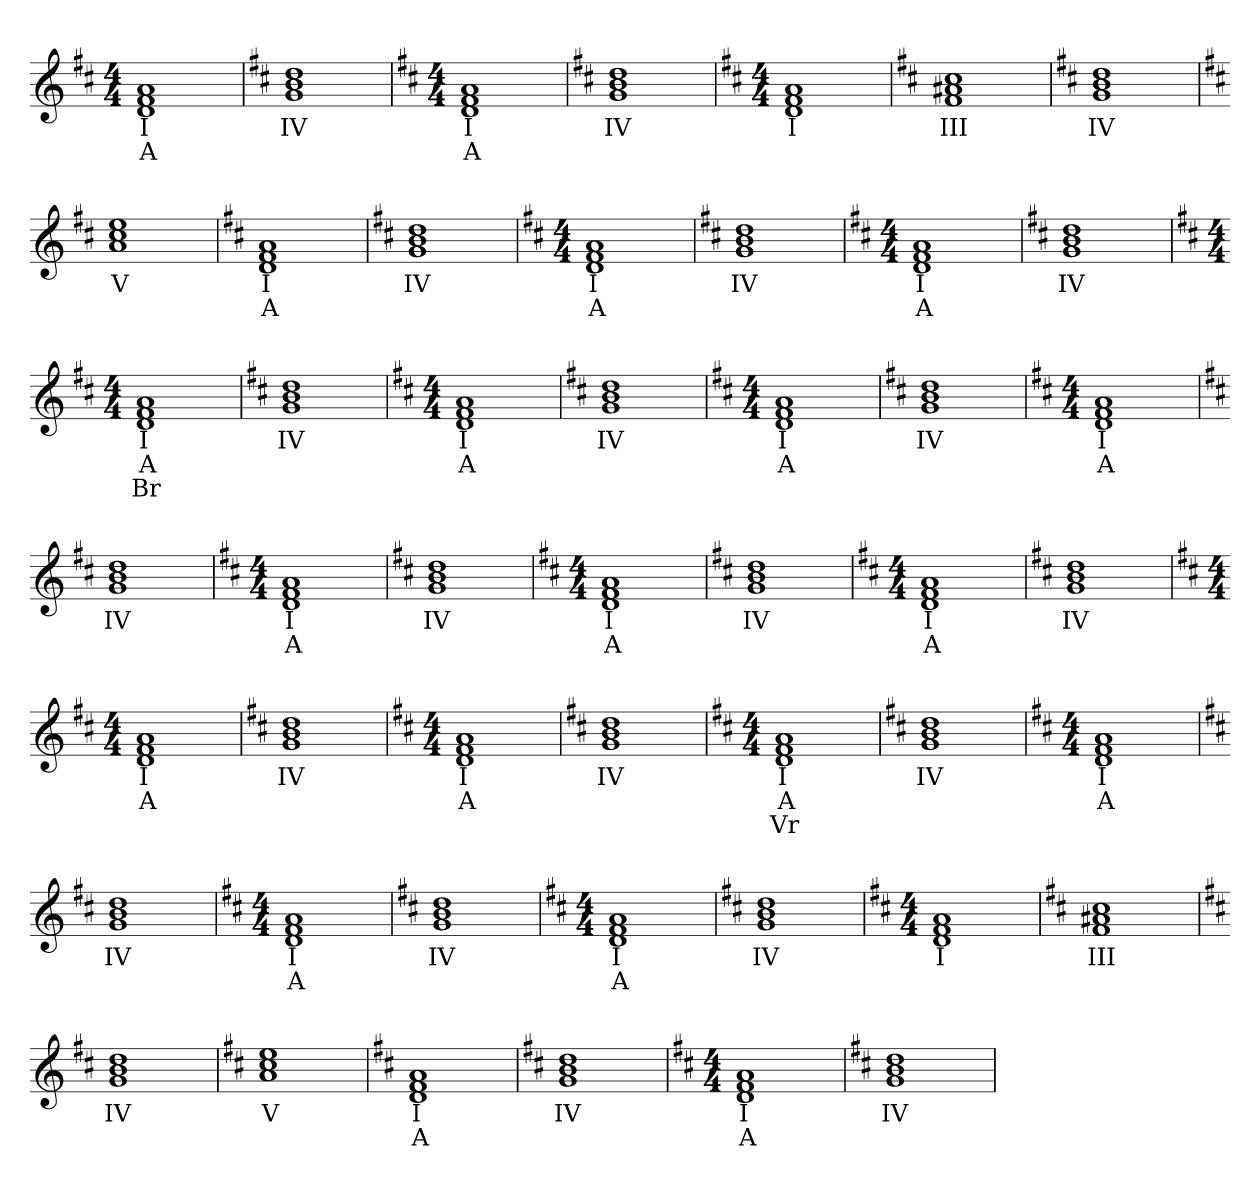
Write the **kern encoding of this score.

**kern	**text	**text	**text
*part1	*part1	*part1	*part1
*staff1	*staff1	*staff1	*staff1
*k[f#c#]	*	*	*
*D:	*	*	*
*M4/4	*	*	*
=	=	=	=
1d 1f# 1a	I	A	.
=	=	=	=
*k[f#c#]	*	*	*
*D:	*	*	*
1g 1b 1dd	IV	.	.
=	=	=	=
*k[f#c#]	*	*	*
*D:	*	*	*
*M4/4	*	*	*
1d 1f# 1a	I	A	.
=	=	=	=
*k[f#c#]	*	*	*
*D:	*	*	*
1g 1b 1dd	IV	.	.
=	=	=	=
*k[f#c#]	*	*	*
*D:	*	*	*
*M4/4	*	*	*
1d 1f# 1a	I	.	.
=	=	=	=
*k[f#c#]	*	*	*
*D:	*	*	*
1f# 1a#X 1cc#	III	.	.
=	=	=	=
*k[f#c#]	*	*	*
*D:	*	*	*
1g 1b 1dd	IV	.	.
=	=	=	=
*k[f#c#]	*	*	*
*D:	*	*	*
1a 1cc# 1ee	V	.	.
=	=	=	=
*k[f#c#]	*	*	*
*D:	*	*	*
1d 1f# 1a	I	A	.
=	=	=	=
*k[f#c#]	*	*	*
*D:	*	*	*
1g 1b 1dd	IV	.	.
=	=	=	=
*k[f#c#]	*	*	*
*D:	*	*	*
*M4/4	*	*	*
1d 1f# 1a	I	A	.
=	=	=	=
*k[f#c#]	*	*	*
*D:	*	*	*
1g 1b 1dd	IV	.	.
=	=	=	=
*k[f#c#]	*	*	*
*D:	*	*	*
*M4/4	*	*	*
1d 1f# 1a	I	A	.
=	=	=	=
*k[f#c#]	*	*	*
*D:	*	*	*
1g 1b 1dd	IV	.	.
=	=	=	=
*k[f#c#]	*	*	*
*D:	*	*	*
*M4/4	*	*	*
1d 1f# 1a	I	A	Br
=	=	=	=
*k[f#c#]	*	*	*
*D:	*	*	*
1g 1b 1dd	IV	.	.
=	=	=	=
*k[f#c#]	*	*	*
*D:	*	*	*
*M4/4	*	*	*
1d 1f# 1a	I	A	.
=	=	=	=
*k[f#c#]	*	*	*
*D:	*	*	*
1g 1b 1dd	IV	.	.
=	=	=	=
*k[f#c#]	*	*	*
*D:	*	*	*
*M4/4	*	*	*
1d 1f# 1a	I	A	.
=	=	=	=
*k[f#c#]	*	*	*
*D:	*	*	*
1g 1b 1dd	IV	.	.
=	=	=	=
*k[f#c#]	*	*	*
*D:	*	*	*
*M4/4	*	*	*
1d 1f# 1a	I	A	.
=	=	=	=
*k[f#c#]	*	*	*
*D:	*	*	*
1g 1b 1dd	IV	.	.
=	=	=	=
*k[f#c#]	*	*	*
*D:	*	*	*
*M4/4	*	*	*
1d 1f# 1a	I	A	.
=	=	=	=
*k[f#c#]	*	*	*
*D:	*	*	*
1g 1b 1dd	IV	.	.
=	=	=	=
*k[f#c#]	*	*	*
*D:	*	*	*
*M4/4	*	*	*
1d 1f# 1a	I	A	.
=	=	=	=
*k[f#c#]	*	*	*
*D:	*	*	*
1g 1b 1dd	IV	.	.
=	=	=	=
*k[f#c#]	*	*	*
*D:	*	*	*
*M4/4	*	*	*
1d 1f# 1a	I	A	.
=	=	=	=
*k[f#c#]	*	*	*
*D:	*	*	*
1g 1b 1dd	IV	.	.
=	=	=	=
*k[f#c#]	*	*	*
*D:	*	*	*
*M4/4	*	*	*
1d 1f# 1a	I	A	.
=	=	=	=
*k[f#c#]	*	*	*
*D:	*	*	*
1g 1b 1dd	IV	.	.
=	=	=	=
*k[f#c#]	*	*	*
*D:	*	*	*
*M4/4	*	*	*
1d 1f# 1a	I	A	.
=	=	=	=
*k[f#c#]	*	*	*
*D:	*	*	*
1g 1b 1dd	IV	.	.
=	=	=	=
*k[f#c#]	*	*	*
*D:	*	*	*
*M4/4	*	*	*
1d 1f# 1a	I	A	Vr
=	=	=	=
*k[f#c#]	*	*	*
*D:	*	*	*
1g 1b 1dd	IV	.	.
=	=	=	=
*k[f#c#]	*	*	*
*D:	*	*	*
*M4/4	*	*	*
1d 1f# 1a	I	A	.
=	=	=	=
*k[f#c#]	*	*	*
*D:	*	*	*
1g 1b 1dd	IV	.	.
=	=	=	=
*k[f#c#]	*	*	*
*D:	*	*	*
*M4/4	*	*	*
1d 1f# 1a	I	A	.
=	=	=	=
*k[f#c#]	*	*	*
*D:	*	*	*
1g 1b 1dd	IV	.	.
=	=	=	=
*k[f#c#]	*	*	*
*D:	*	*	*
*M4/4	*	*	*
1d 1f# 1a	I	A	.
=	=	=	=
*k[f#c#]	*	*	*
*D:	*	*	*
1g 1b 1dd	IV	.	.
=	=	=	=
*k[f#c#]	*	*	*
*D:	*	*	*
*M4/4	*	*	*
1d 1f# 1a	I	.	.
=	=	=	=
*k[f#c#]	*	*	*
*D:	*	*	*
1f# 1a#X 1cc#	III	.	.
=	=	=	=
*k[f#c#]	*	*	*
*D:	*	*	*
1g 1b 1dd	IV	.	.
=	=	=	=
*k[f#c#]	*	*	*
*D:	*	*	*
1a 1cc# 1ee	V	.	.
=	=	=	=
*k[f#c#]	*	*	*
*D:	*	*	*
1d 1f# 1a	I	A	.
=	=	=	=
*k[f#c#]	*	*	*
*D:	*	*	*
1g 1b 1dd	IV	.	.
=	=	=	=
*k[f#c#]	*	*	*
*D:	*	*	*
*M4/4	*	*	*
1d 1f# 1a	I	A	.
=	=	=	=
*k[f#c#]	*	*	*
*D:	*	*	*
1g 1b 1dd	IV	.	.
=	=	=	=
*-	*-	*-	*-
